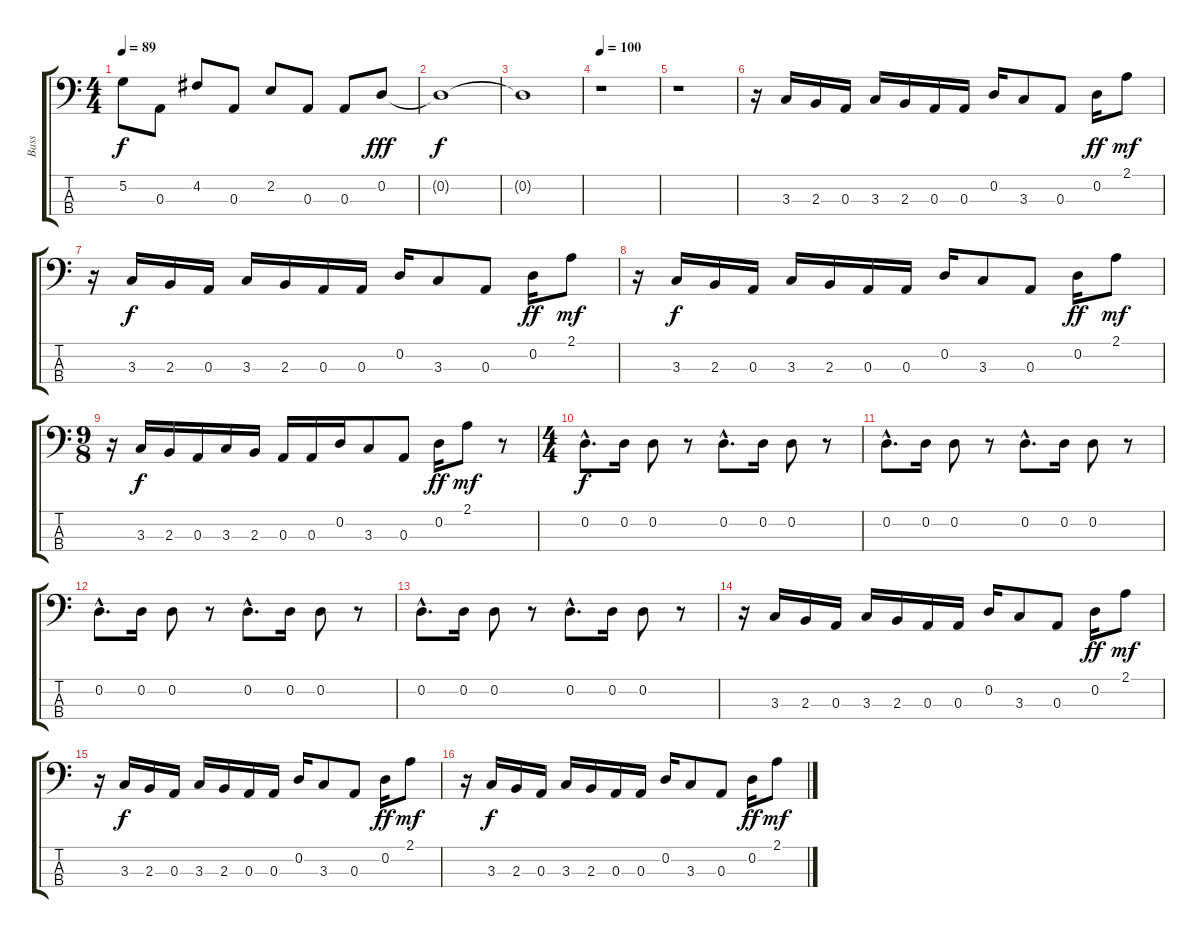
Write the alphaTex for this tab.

\track ("Bass" "Bass") {instrument electricbassfinger}
\staff {score tabs}
\tuning (G2 D2 A1 E1) {hide}
\ts (4 4)
\tempo 89
\clef f4
\ks c
5.2.8{dy f} 0.3.8 4.2.8 0.3.8 2.2.8 0.3.8 0.3.8 0.2.8{dy fff} |
0.2{t}.1{dy f} |
0.2{t}.1 |
\tempo 100
r.1 |
r.1 |
r.16 3.3.16 2.3.16 0.3.16 3.3.16 2.3.16 0.3.16 0.3.16 0.2.16 3.3.8 0.3.8 0.2.16{dy ff} 2.1.8{dy mf} |
r.16 3.3.16{dy f} 2.3.16 0.3.16 3.3.16 2.3.16 0.3.16 0.3.16 0.2.16 3.3.8 0.3.8 0.2.16{dy ff} 2.1.8{dy mf} |
r.16 3.3.16{dy f} 2.3.16 0.3.16 3.3.16 2.3.16 0.3.16 0.3.16 0.2.16 3.3.8 0.3.8 0.2.16{dy ff} 2.1.8{dy mf} |
\ts (9 8)
r.16 3.3.16{dy f} 2.3.16 0.3.16 3.3.16 2.3.16 0.3.16 0.3.16 0.2.16 3.3.8 0.3.8 0.2.16{dy ff} 2.1.8{dy mf} r.8 |
\ts (4 4)
0.2{hac}.8{d dy f} 0.2.16 0.2.8 r.8 0.2{hac}.8{d} 0.2.16 0.2.8 r.8 |
0.2{hac}.8{d} 0.2.16 0.2.8 r.8 0.2{hac}.8{d} 0.2.16 0.2.8 r.8 |
0.2{hac}.8{d} 0.2.16 0.2.8 r.8 0.2{hac}.8{d} 0.2.16 0.2.8 r.8 |
0.2{hac}.8{d} 0.2.16 0.2.8 r.8 0.2{hac}.8{d} 0.2.16 0.2.8 r.8 |
r.16 3.3.16 2.3.16 0.3.16 3.3.16 2.3.16 0.3.16 0.3.16 0.2.16 3.3.8 0.3.8 0.2.16{dy ff} 2.1.8{dy mf} |
r.16 3.3.16{dy f} 2.3.16 0.3.16 3.3.16 2.3.16 0.3.16 0.3.16 0.2.16 3.3.8 0.3.8 0.2.16{dy ff} 2.1.8{dy mf} |
r.16 3.3.16{dy f} 2.3.16 0.3.16 3.3.16 2.3.16 0.3.16 0.3.16 0.2.16 3.3.8 0.3.8 0.2.16{dy ff} 2.1.8{dy mf}
